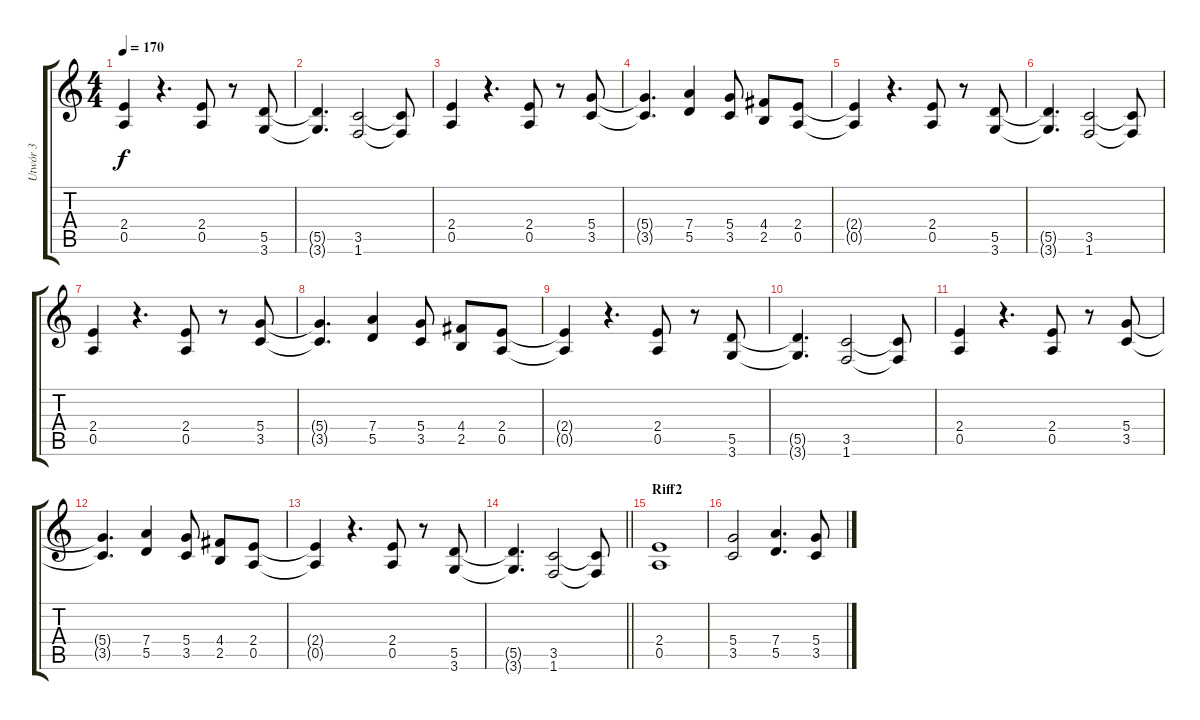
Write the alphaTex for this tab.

\track ("Utwór 3" "Utwór 3") {instrument overdrivenguitar}
\staff {score tabs}
\tuning (E4 B3 G3 D3 A2 E2) {hide}
\ts (4 4)
\tempo 170
\clef g2
\ks c
(2.4{t} 0.5{t}).4{dy f} r.4{d} (2.4 0.5).8 r.8 (5.5 3.6).8 |
(5.5{t} 3.6{t}).4{d} (3.5 1.6).2 (3.5{t} 1.6{t}).8 |
(2.4 0.5).4 r.4{d} (2.4 0.5).8 r.8 (5.4 3.5).8 |
(5.4{t} 3.5{t}).4{d} (7.4 5.5).4 (5.4 3.5).8 (4.4 2.5).8 (2.4 0.5).8 |
(2.4{t} 0.5{t}).4 r.4{d} (2.4 0.5).8 r.8 (5.5 3.6).8 |
(5.5{t} 3.6{t}).4{d} (3.5 1.6).2 (3.5{t} 1.6{t}).8 |
(2.4 0.5).4 r.4{d} (2.4 0.5).8 r.8 (5.4 3.5).8 |
(5.4{t} 3.5{t}).4{d} (7.4 5.5).4 (5.4 3.5).8 (4.4 2.5).8 (2.4 0.5).8 |
(2.4{t} 0.5{t}).4 r.4{d} (2.4 0.5).8 r.8 (5.5 3.6).8 |
(5.5{t} 3.6{t}).4{d} (3.5 1.6).2 (3.5{t} 1.6{t}).8 |
(2.4 0.5).4 r.4{d} (2.4 0.5).8 r.8 (5.4 3.5).8 |
(5.4{t} 3.5{t}).4{d} (7.4 5.5).4 (5.4 3.5).8 (4.4 2.5).8 (2.4 0.5).8 |
(2.4{t} 0.5{t}).4 r.4{d} (2.4 0.5).8 r.8 (5.5 3.6).8 |
\barLineRight lightlight
(5.5{t} 3.6{t}).4{d} (3.5 1.6).2 (3.5{t} 1.6{t}).8 |
\section ("" "Riff2")
(2.4 0.5).1 |
(5.4 3.5).2 (7.4 5.5).4{d} (5.4 3.5).8
